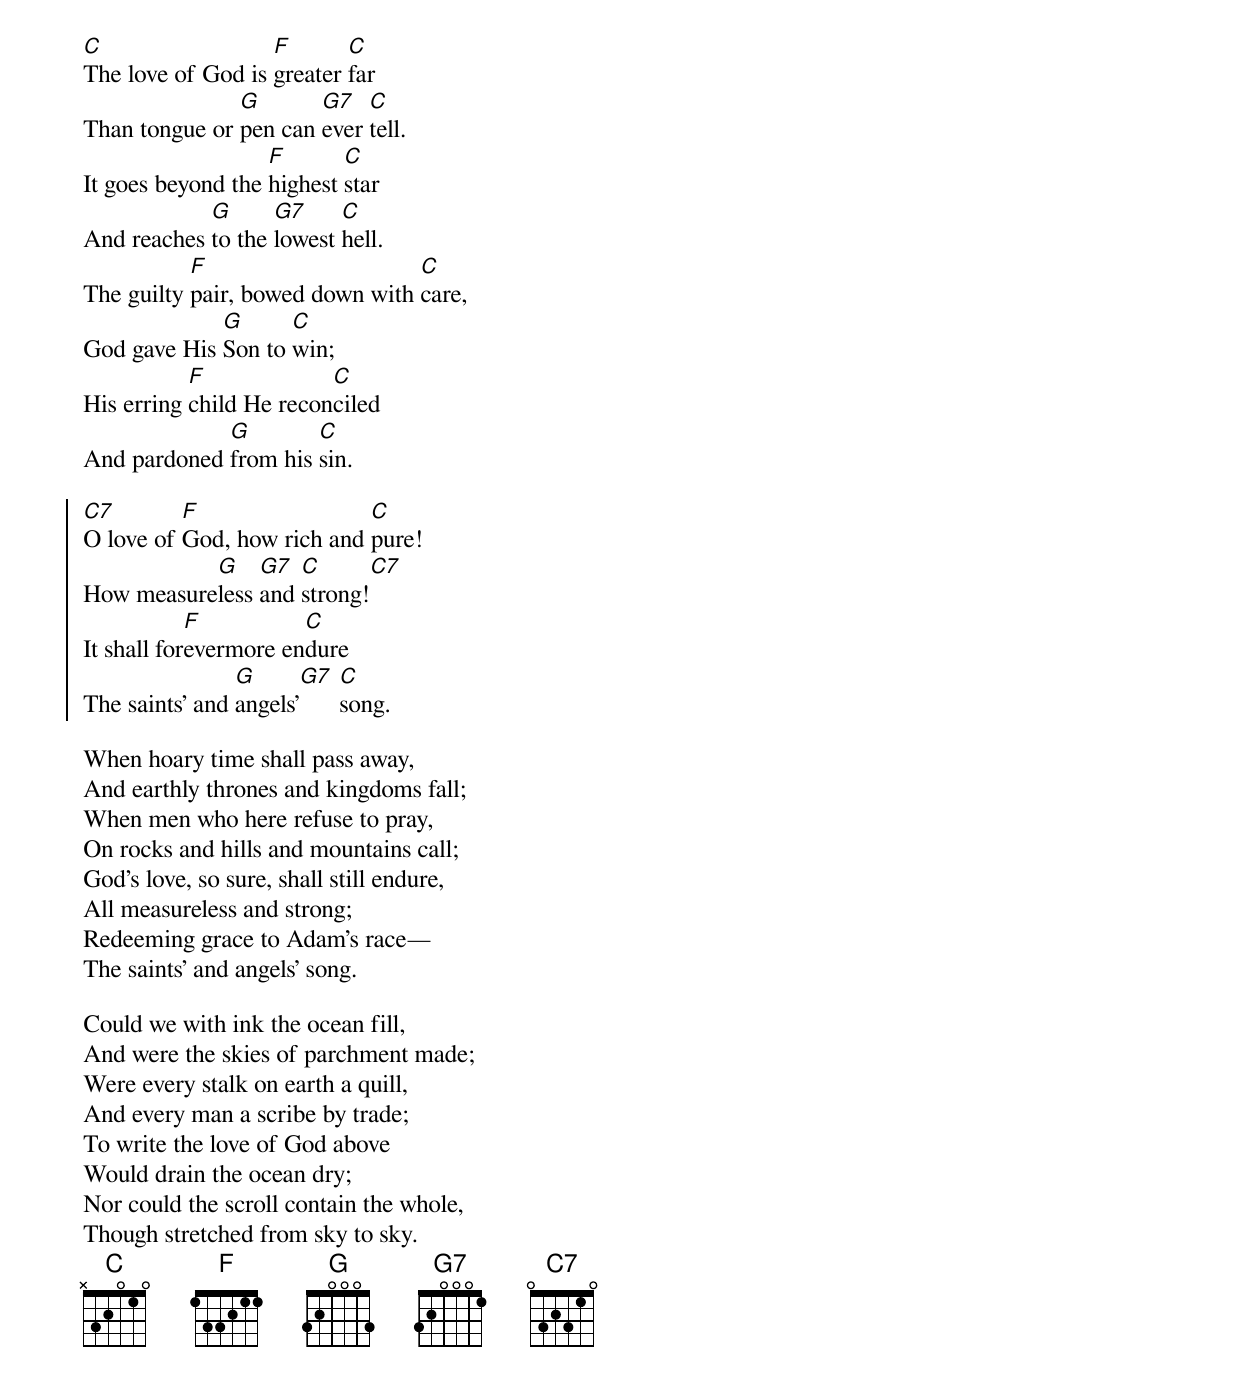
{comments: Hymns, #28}

[C]The love of God is [F]greater [C]far
Than tongue or [G]pen can [G7]ever [C]tell.
It goes beyond the [F]highest [C]star
And reaches [G]to the [G7]lowest [C]hell.
The guilty [F]pair, bowed down with [C]care,
God gave His [G]Son to [C]win;
His erring [F]child He recon[C]ciled
And pardoned [G]from his [C]sin.

{start_of_chorus}
[C7]O love of [F]God, how rich and [C]pure!
How measure[G]less [G7]and [C]strong![C7]
It shall for[F]evermore en[C]dure
The saints’ and [G]angels’[G7] [C]song.
{end_of_chorus}

When hoary time shall pass away,
And earthly thrones and kingdoms fall;
When men who here refuse to pray,
On rocks and hills and mountains call;
God’s love, so sure, shall still endure,
All measureless and strong;
Redeeming grace to Adam’s race—
The saints’ and angels’ song.

Could we with ink the ocean fill,
And were the skies of parchment made;
Were every stalk on earth a quill,
And every man a scribe by trade;
To write the love of God above
Would drain the ocean dry;
Nor could the scroll contain the whole,
Though stretched from sky to sky.
